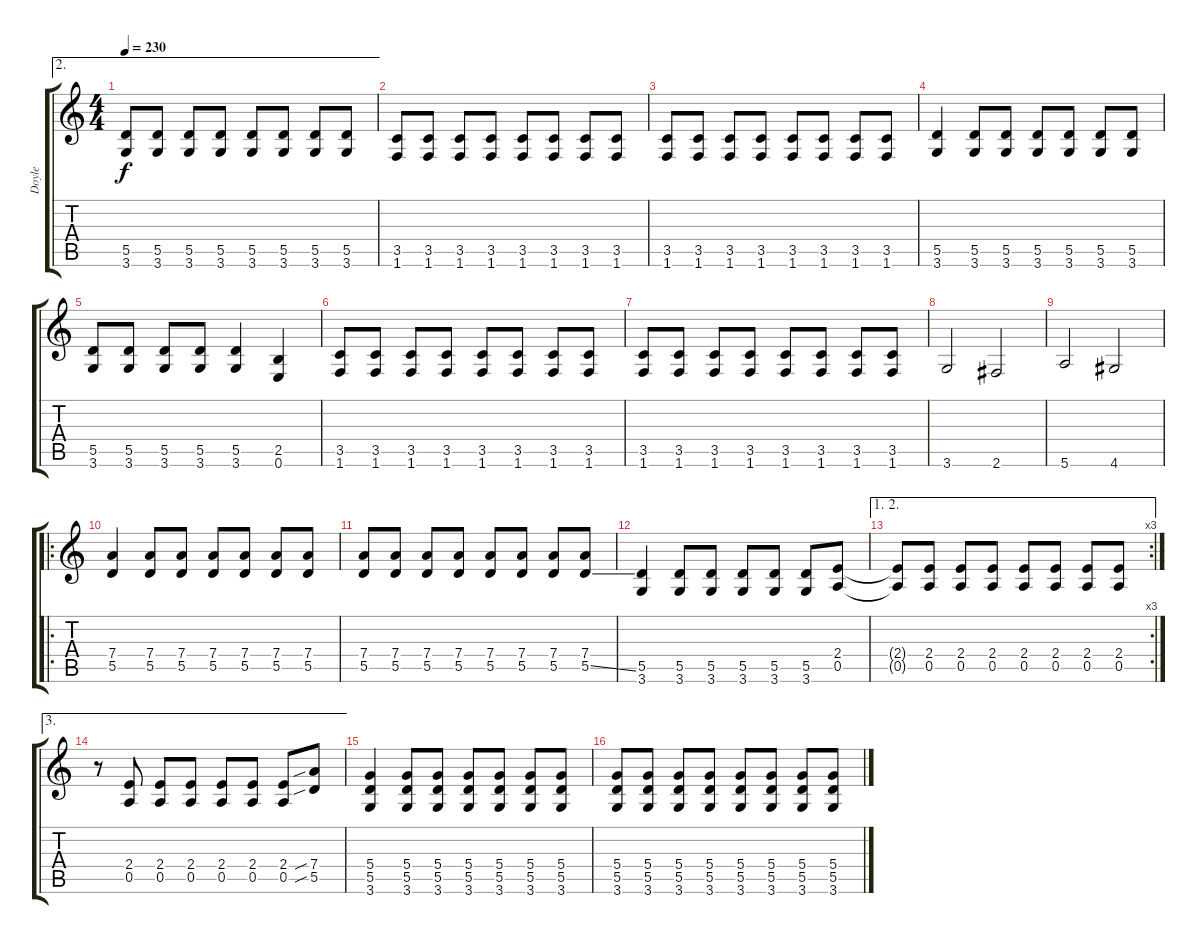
\track ("Doyle" "Doyle") {instrument distortionguitar}
\staff {score tabs}
\tuning (E4 B3 G3 D3 A2 E2) {hide}
\ae 2
\ts (4 4)
\tempo 230
\clef g2
\ks c
(5.5 3.6).8{dy f} (5.5 3.6).8 (5.5 3.6).8 (5.5 3.6).8 (5.5 3.6).8 (5.5 3.6).8 (5.5 3.6).8 (5.5 3.6).8 |
(3.5 1.6).8 (3.5 1.6).8 (3.5 1.6).8 (3.5 1.6).8 (3.5 1.6).8 (3.5 1.6).8 (3.5 1.6).8 (3.5 1.6).8 |
(3.5 1.6).8 (3.5 1.6).8 (3.5 1.6).8 (3.5 1.6).8 (3.5 1.6).8 (3.5 1.6).8 (3.5 1.6).8 (3.5 1.6).8 |
(5.5 3.6).4 (5.5 3.6).8 (5.5 3.6).8 (5.5 3.6).8 (5.5 3.6).8 (5.5 3.6).8 (5.5 3.6).8 |
(5.5 3.6).8 (5.5 3.6).8 (5.5 3.6).8 (5.5 3.6).8 (5.5 3.6).4 (2.5 0.6).4 |
(3.5 1.6).8 (3.5 1.6).8 (3.5 1.6).8 (3.5 1.6).8 (3.5 1.6).8 (3.5 1.6).8 (3.5 1.6).8 (3.5 1.6).8 |
(3.5 1.6).8 (3.5 1.6).8 (3.5 1.6).8 (3.5 1.6).8 (3.5 1.6).8 (3.5 1.6).8 (3.5 1.6).8 (3.5 1.6).8 |
3.6.2 2.6.2 |
5.6.2 4.6.2 |
\ro
(7.4 5.5).4 (7.4 5.5).8 (7.4 5.5).8 (7.4 5.5).8 (7.4 5.5).8 (7.4 5.5).8 (7.4 5.5).8 |
(7.4 5.5).8 (7.4 5.5).8 (7.4 5.5).8 (7.4 5.5).8 (7.4 5.5).8 (7.4 5.5).8 (7.4 5.5).8 (7.4 5.5{ss}).8 |
(5.5 3.6).4 (5.5 3.6).8 (5.5 3.6).8 (5.5 3.6).8 (5.5 3.6).8 (5.5 3.6).8 (2.4 0.5).8 |
\ae (1 2)
\rc 3
(2.4{t} 0.5{t}).8 (2.4 0.5).8 (2.4 0.5).8 (2.4 0.5).8 (2.4 0.5).8 (2.4 0.5).8 (2.4 0.5).8 (2.4 0.5).8 |
\ae 3
r.8 (2.4 0.5).8 (2.4 0.5).8 (2.4 0.5).8 (2.4 0.5).8 (2.4 0.5).8 (2.4 0.5).8 (7.4{sib} 5.5{sib}).8 |
(5.4 5.5 3.6).4 (5.4 5.5 3.6).8 (5.4 5.5 3.6).8 (5.4 5.5 3.6).8 (5.4 5.5 3.6).8 (5.4 5.5 3.6).8 (5.4 5.5 3.6).8 |
(5.4 5.5 3.6).8 (5.4 5.5 3.6).8 (5.4 5.5 3.6).8 (5.4 5.5 3.6).8 (5.4 5.5 3.6).8 (5.4 5.5 3.6).8 (5.4 5.5 3.6).8 (5.4 5.5 3.6).8
